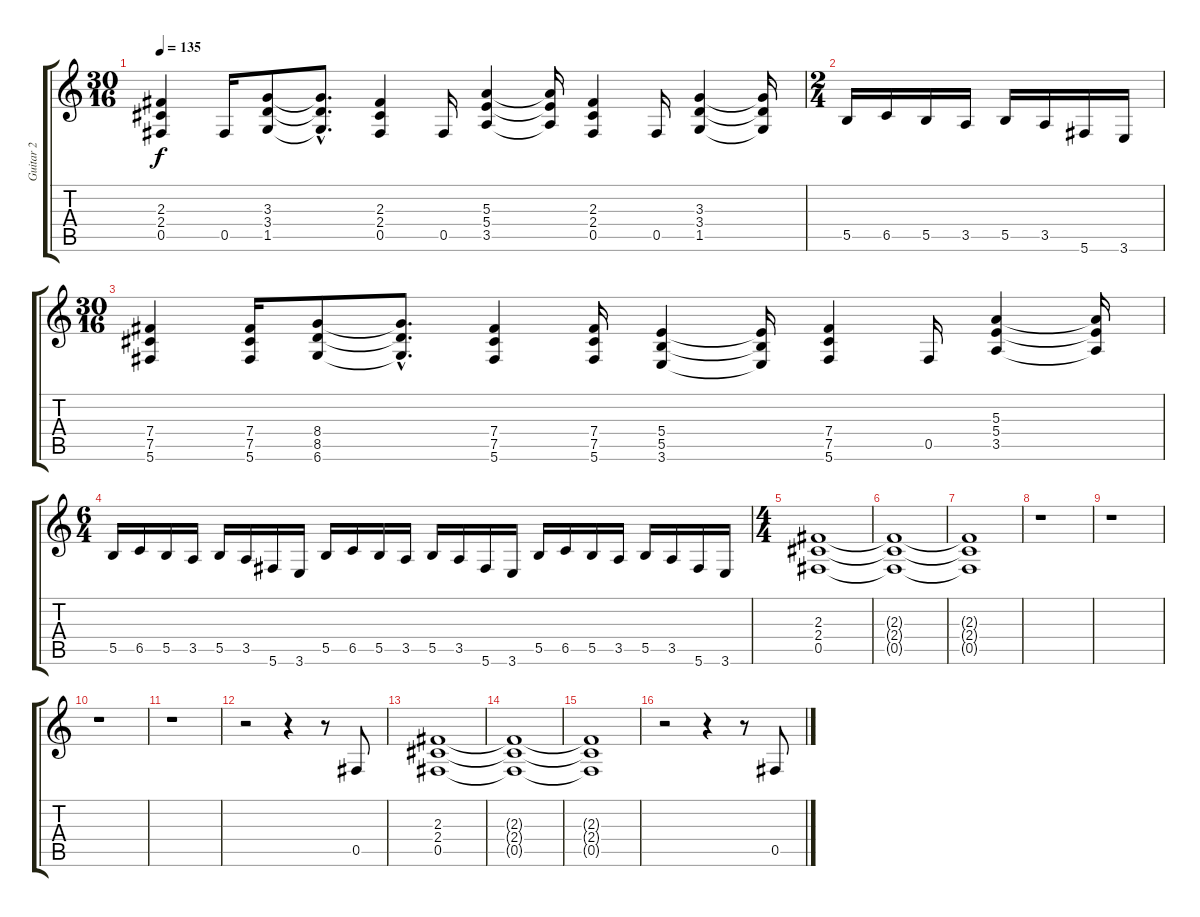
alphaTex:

\track ("Guitar 2" "Guitar 2") {instrument distortionguitar}
\staff {score tabs}
\tuning (Db4 A3 E3 B2 Gb2 Db2) {hide}
\ts (30 16)
\tempo 135
\clef g2
\ks c
(2.3 2.4 0.5).4{dy f} 0.5.16 (3.3 3.4 1.5).8 (3.3{hac t} 3.4{hac t} 1.5{hac t}).8{d} (2.3 2.4 0.5).4 0.5.16 (5.3 5.4 3.5).4 (5.3{t} 5.4{t} 3.5{t}).16 (2.3 2.4 0.5).4 0.5.16 (3.3 3.4 1.5).4 (3.3{t} 3.4{t} 1.5{t}).16 |
\ts (2 4)
5.5.16 6.5.16 5.5.16 3.5.16 5.5.16 3.5.16 5.6.16 3.6.16 |
\ts (30 16)
(7.4 7.5 5.6).4{txt " "} (7.4 7.5 5.6).16 (8.4 8.5 6.6).8 (8.4{hac t} 8.5{hac t} 6.6{hac t}).8{d} (7.4 7.5 5.6).4 (7.4 7.5 5.6).16 (5.4 5.5 3.6).4 (5.4{t} 5.5{t} 3.6{t}).16 (7.4 7.5 5.6).4 0.5.16 (5.3 5.4 3.5).4 (5.3{t} 5.4{t} 3.5{t}).16 |
\ts (6 4)
5.5.16{txt " "} 6.5.16 5.5.16 3.5.16 5.5.16 3.5.16 5.6.16 3.6.16 5.5.16 6.5.16 5.5.16 3.5.16 5.5.16 3.5.16 5.6.16 3.6.16 5.5.16 6.5.16 5.5.16 3.5.16 5.5.16 3.5.16 5.6.16 3.6.16 |
\ts (4 4)
(2.3 2.4 0.5).1 |
(2.3{t} 2.4{t} 0.5{t}).1 |
(2.3{t} 2.4{t} 0.5{t}).1 |
r.1 |
r.1 |
r.1 |
r.1 |
r.2 r.4 r.8 0.5.8 |
(2.3 2.4 0.5).1 |
(2.3{t} 2.4{t} 0.5{t}).1 |
(2.3{t} 2.4{t} 0.5{t}).1 |
r.2 r.4 r.8 0.5.8
